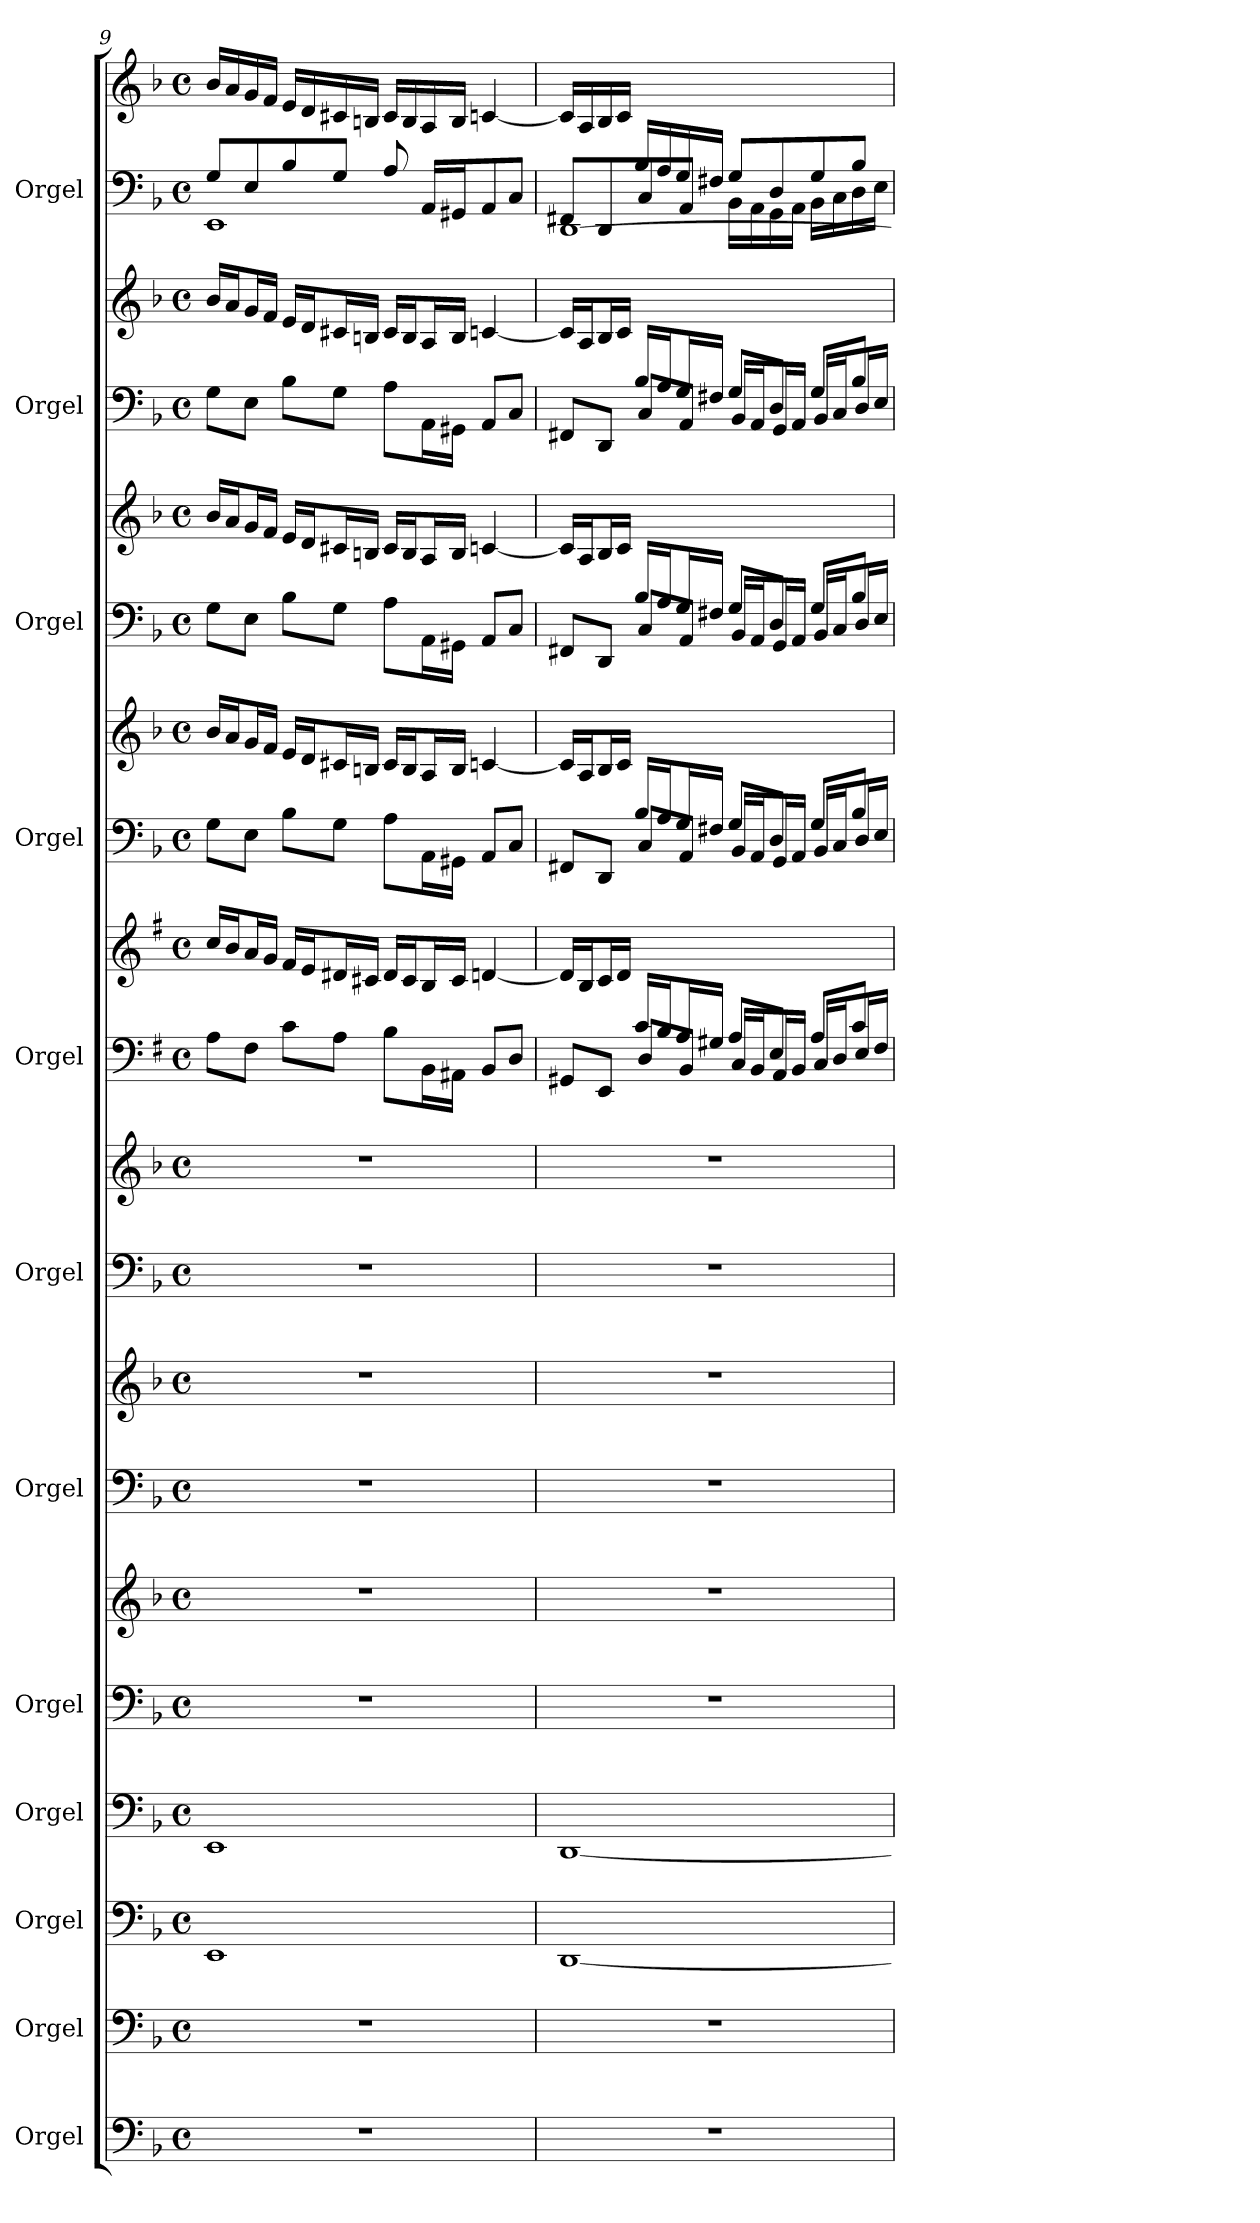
**kern	**kern	**kern	**kern	**kern	**kern	**kern	**kern	**kern	**kern	**kern	**kern	**kern	**kern	**kern	**kern	**kern	**kern	**kern	**kern
*part12	*part11	*part10	*part9	*part8	*part8	*part7	*part7	*part6	*part6	*part5	*part5	*part4	*part4	*part3	*part3	*part2	*part2	*part1	*part1
*staff20	*staff19	*staff18	*staff17	*staff16	*staff15	*staff14	*staff13	*staff12	*staff11	*staff10	*staff9	*staff8	*staff7	*staff6	*staff5	*staff4	*staff3	*staff2	*staff1
*I"Orgel	*I"Orgel	*I"Orgel	*I"Orgel	*I"Orgel	*	*I"Orgel	*	*I"Orgel	*	*I"Orgel	*	*I"Orgel	*	*I"Orgel	*	*I"Orgel	*	*I"Orgel	*
!!LO:LB:g=z
*clefF4	*clefF4	*clefF4	*clefF4	*clefF4	*clefG2	*clefF4	*clefG2	*clefF4	*clefG2	*clefF4	*clefG2	*clefF4	*clefG2	*clefF4	*clefG2	*clefF4	*clefG2	*clefF4	*clefG2
*	*	*	*	*	*	*	*	*	*	*ITrd1c2	*ITrd1c2	*	*	*	*	*	*	*	*
*k[b-]	*k[b-]	*k[b-]	*k[b-]	*k[b-]	*k[b-]	*k[b-]	*k[b-]	*k[b-]	*k[b-]	*k[b-]	*k[b-]	*k[b-]	*k[b-]	*k[b-]	*k[b-]	*k[b-]	*k[b-]	*k[b-]	*k[b-]
*M4/4	*M4/4	*M4/4	*M4/4	*M4/4	*M4/4	*M4/4	*M4/4	*M4/4	*M4/4	*M4/4	*M4/4	*M4/4	*M4/4	*M4/4	*M4/4	*M4/4	*M4/4	*M4/4	*M4/4
*met(c)	*met(c)	*met(c)	*met(c)	*met(c)	*met(c)	*met(c)	*met(c)	*met(c)	*met(c)	*met(c)	*met(c)	*met(c)	*met(c)	*met(c)	*met(c)	*met(c)	*met(c)	*met(c)	*met(c)
=9	=9	=9	=9	=9	=9	=9	=9	=9	=9	=9	=9	=9	=9	=9	=9	=9	=9	=9	=9
*	*	*	*	*	*	*	*	*	*	*	*	*	*	*	*	*	*	*^	*
1r	1r	1EE	1EE	1r	1r	1r	1r	1r	1r	8G\L	16b-/LL	8G\L	16b-/LL	8G\L	16b-/LL	8G\L	16b-/LL	8G/L	1EE	16b-/LL
.	.	.	.	.	.	.	.	.	.	.	16a/J	.	16a/J	.	16a/J	.	16a/J	.	.	16a/
.	.	.	.	.	.	.	.	.	.	8E\J	16g/L	8E\J	16g/L	8E\J	16g/L	8E\J	16g/L	8E/	.	16g/
.	.	.	.	.	.	.	.	.	.	.	16f/JJ	.	16f/JJ	.	16f/JJ	.	16f/JJ	.	.	16f/JJ
.	.	.	.	.	.	.	.	.	.	8B-\L	16e/LL	8B-\L	16e/LL	8B-\L	16e/LL	8B-\L	16e/LL	8B-/	.	16e/LL
.	.	.	.	.	.	.	.	.	.	.	16d/J	.	16d/J	.	16d/J	.	16d/J	.	.	16d/
.	.	.	.	.	.	.	.	.	.	8G\J	16c#X/L	8G\J	16c#X/L	8G\J	16c#X/L	8G\J	16c#X/L	8G/J	.	16c#X/
.	.	.	.	.	.	.	.	.	.	.	16Bn/JJ	.	16Bn/JJ	.	16Bn/JJ	.	16Bn/JJ	.	.	16Bn/JJ
.	.	.	.	.	.	.	.	.	.	8A\L	16c#/LL	8A\L	16c#/LL	8A\L	16c#/LL	8A\L	16c#/LL	8A/	.	16c#/LL
.	.	.	.	.	.	.	.	.	.	.	16B/J	.	16B/J	.	16B/J	.	16B/J	.	.	16B/
.	.	.	.	.	.	.	.	.	.	16AA\L	16A/L	16AA\L	16A/L	16AA\L	16A/L	16AA\L	16A/L	16AA/LL	.	16A/
.	.	.	.	.	.	.	.	.	.	16GG#X\JJ	16B/JJ	16GG#X\JJ	16B/JJ	16GG#X\JJ	16B/JJ	16GG#X\JJ	16B/JJ	16GG#X/J	.	16B/JJ
.	.	.	.	.	.	.	.	.	.	8AA/L	[4cn/	8AA/L	[4cn/	8AA/L	[4cn/	8AA/L	[4cn/	8AA/	.	[4cn/
.	.	.	.	.	.	.	.	.	.	8C/J	.	8C/J	.	8C/J	.	8C/J	.	8C/J	.	.
=10	=10	=10	=10	=10	=10	=10	=10	=10	=10	=10	=10	=10	=10	=10	=10	=10	=10	=10	=10	=10
*	*	*	*	*	*	*	*	*	*	*^	*	*^	*	*^	*	*^	*	*	*^	*
1r	1r	[1DD	[1DD	1r	1r	1r	1r	1r	1r	4ryy	8FF#X/L	16c/LL]	4ryy	8FF#X/L	16c/LL]	4ryy	8FF#X/L	16c/LL]	4ryy	8FF#X/L	16c/LL]	4ryy	8FF#X/L	[1DD	16c/LL]
.	.	.	.	.	.	.	.	.	.	.	.	16A/J	.	.	16A/J	.	.	16A/J	.	.	16A/J	.	.	.	16A/
.	.	.	.	.	.	.	.	.	.	.	8DD/J	16B-/L	.	8DD/J	16B-/L	.	8DD/J	16B-/L	.	8DD/J	16B-/L	.	8DD/	.	16B-/
.	.	.	.	.	.	.	.	.	.	.	.	16c/JJ	.	.	16c/JJ	.	.	16c/JJ	.	.	16c/JJ	.	.	.	16c/JJ
.	.	.	.	.	.	.	.	.	.	16B-/LL	8C/L	2.ryy	16B-/LL	8C/L	2.ryy	16B-/LL	8C/L	2.ryy	16B-/LL	8C/L	2.ryy	16B-/LL	8C\	.	2.ryy
.	.	.	.	.	.	.	.	.	.	16A/J	.	.	16A/J	.	.	16A/J	.	.	16A/J	.	.	16A/	.	.	.
.	.	.	.	.	.	.	.	.	.	16G/L	8AA/J	.	16G/L	8AA/J	.	16G/L	8AA/J	.	16G/L	8AA/J	.	16G/	8AA\J	.	.
.	.	.	.	.	.	.	.	.	.	16F#X/JJ	.	.	16F#X/JJ	.	.	16F#X/JJ	.	.	16F#X/JJ	.	.	16F#X/JJ	.	.	.
.	.	.	.	.	.	.	.	.	.	8G/L	16BB-/LL	.	8G/L	16BB-/LL	.	8G/L	16BB-/LL	.	8G/L	16BB-/LL	.	8G/L	16BB-\LL	.	.
.	.	.	.	.	.	.	.	.	.	.	16AA/J	.	.	16AA/J	.	.	16AA/J	.	.	16AA/J	.	.	16AA\	.	.
.	.	.	.	.	.	.	.	.	.	8D/J	16GG/L	.	8D/J	16GG/L	.	8D/J	16GG/L	.	8D/J	16GG/L	.	8D/	16GG\	.	.
.	.	.	.	.	.	.	.	.	.	.	16AA/JJ	.	.	16AA/JJ	.	.	16AA/JJ	.	.	16AA/JJ	.	.	16AA\JJ	.	.
.	.	.	.	.	.	.	.	.	.	8G/L	16BB-/LL	.	8G/L	16BB-/LL	.	8G/L	16BB-/LL	.	8G/L	16BB-/LL	.	8G/	16BB-\LL	.	.
.	.	.	.	.	.	.	.	.	.	.	16C/J	.	.	16C/J	.	.	16C/J	.	.	16C/J	.	.	16C\	.	.
.	.	.	.	.	.	.	.	.	.	8B-/J	16D/L	.	8B-/J	16D/L	.	8B-/J	16D/L	.	8B-/J	16D/L	.	8B-/J	16D\	.	.
.	.	.	.	.	.	.	.	.	.	.	16E/JJ	.	.	16E/JJ	.	.	16E/JJ	.	.	16E/JJ	.	.	16E\JJ	.	.
*	*	*	*	*	*	*	*	*	*	*v	*v	*	*v	*v	*	*v	*v	*	*v	*v	*	*v	*v	*v	*
=	=	=	=	=	=	=	=	=	=	=	=	=	=	=	=	=	=	=	=
*-	*-	*-	*-	*-	*-	*-	*-	*-	*-	*-	*-	*-	*-	*-	*-	*-	*-	*-	*-
